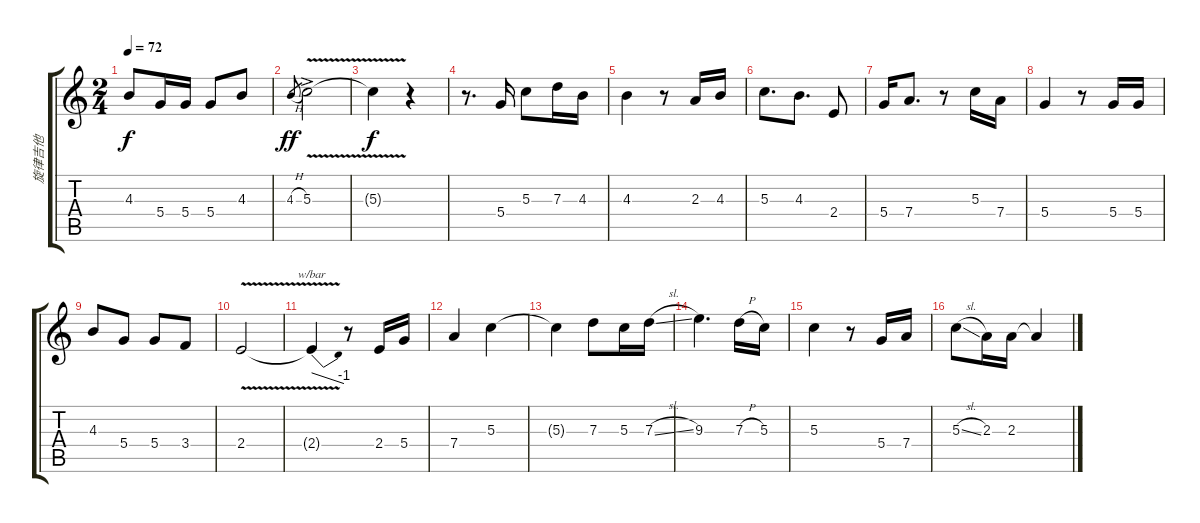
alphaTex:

\track ("旋律吉他" "旋律吉他") {instrument electricguitarjazz}
\staff {score tabs}
\tuning (E4 B3 G3 D3 A2 E2) {hide}
\ts (2 4)
\tempo 72
\clef g2
\ks c
4.3.8{dy f} 5.4.16 5.4.16 5.4.8 4.3.8 |
4.3{h}.8{gr dy ff} 5.3{v ac}.2 |
5.3{t}.4{dy f} r.4 |
r.8{d} 5.4.16 5.3.8 7.3.16 4.3.16 |
4.3.4 r.8 2.3.16 4.3.16 |
5.3.8{d} 4.3.8{d} 2.4.8 |
5.4.16 7.4.8{d} r.8 5.3.16 7.4.16 |
5.4.4 r.8 5.4.16 5.4.16 |
4.3.8 5.4.8 5.4.8 3.4.8 |
2.4{v}.2 |
2.4{t}.4{tbe (dive default 0 0 60 -4)} r.8 2.4.16 5.4.16 |
7.4.4 5.3.4 |
5.3{t}.4 7.3.8 5.3.16 7.3{sl}.16 |
9.3.4{d} 7.3{h}.16 5.3.16 |
5.3.4 r.8 5.4.16 7.4.16 |
5.3{sl}.8 2.3.16 2.3.16 2.3{t}.4
